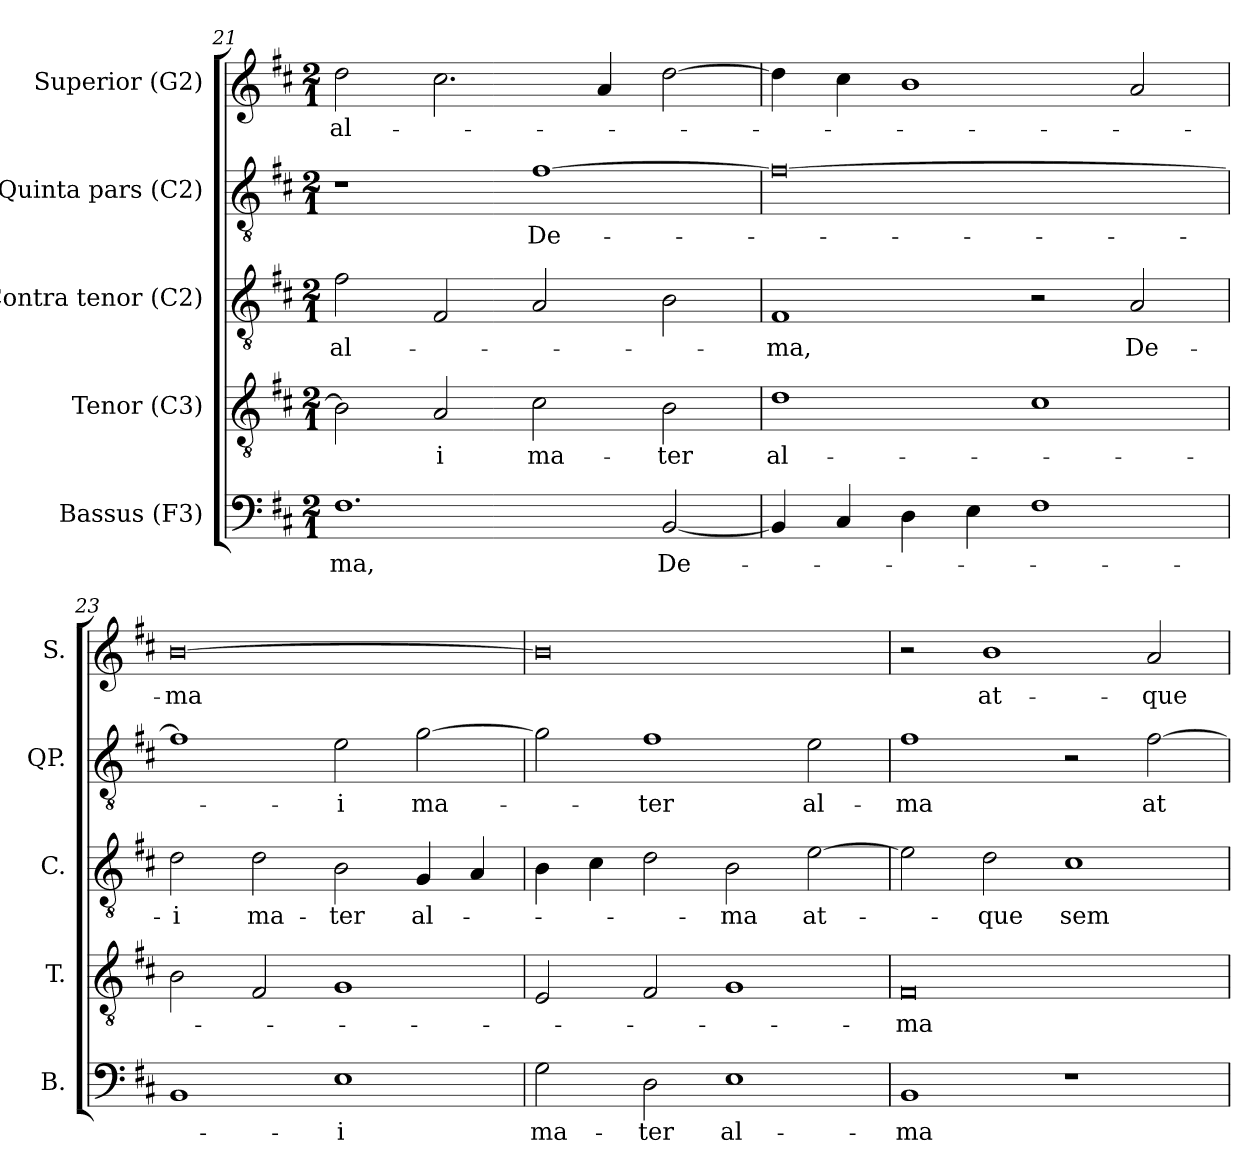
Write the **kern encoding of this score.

**kern	**text	**kern	**text	**kern	**text	**kern	**text	**kern	**text
*part5	*part5	*part4	*part4	*part3	*part3	*part2	*part2	*part1	*part1
*staff5	*staff5	*staff4	*staff4	*staff3	*staff3	*staff2	*staff2	*staff1	*staff1
*I"Bassus (F3)	*	*I"Tenor (C3)	*	*I"Contra tenor (C2)	*	*I"Quinta pars (C2)	*	*I"Superior (G2)	*
*I'B.	*	*I'T.	*	*I'C.	*	*I'QP.	*	*I'S.	*
!!LO:LB:g=z
*clefF4	*	*clefGv2	*	*clefGv2	*	*clefGv2	*	*clefG2	*
*	*	*ITrd7c12	*	*ITrd7c12	*	*ITrd7c12	*	*	*
*k[f#c#]	*	*k[f#c#]	*	*k[f#c#]	*	*k[f#c#]	*	*k[f#c#]	*
*D:	*	*D:	*	*D:	*	*D:	*	*D:	*
*M2/1	*	*M2/1	*	*M2/1	*	*M2/1	*	*M2/1	*
=21	=21	=21	=21	=21	=21	=21	=21	=21	=21
!	!LO:LY:b:color=#000000	!	!	!	!	!	!	!	!
!	!	!	!	!	!LO:LY:b:color=#000000	!	!	!	!
!	!	!	!	!	!	!	!	!	!LO:LY:b:color=#000000
1.F#i	-ma,	2BBi\]	.	2F#i\	al-	1r	.	2ddi\	al-
!	!	!	!LO:LY:b:color=#000000	!	!	!	!	!	!
.	.	2AAi/	-i	2FF#i/	.	.	.	2.cc#i\	.
!	!	!	!LO:LY:b:color=#000000	!	!	!	!	!	!
!	!	!	!	!	!	!	!LO:LY:b:color=#000000	!	!
.	.	2C#i\	ma-	2AAi/	.	[1F#i	De-	.	.
.	.	.	.	.	.	.	.	4ai/	.
!	!LO:LY:b:color=#000000	!	!	!	!	!	!	!	!
!	!	!	!LO:LY:b:color=#000000	!	!	!	!	!	!
[2BBi/	De-	2BBi\	-ter	2BBi\	.	.	.	[2ddi\	.
=22	=22	=22	=22	=22	=22	=22	=22	=22	=22
!	!	!	!LO:LY:b:color=#000000	!	!	!	!	!	!
!	!	!	!	!	!LO:LY:b:color=#000000	!	!	!	!
4BBi/]	.	1Di	al-	1FF#i	-ma,	0F#i_	.	4ddi\]	.
4C#i/	.	.	.	.	.	.	.	4cc#i\	.
4Di\	.	.	.	.	.	.	.	1bi	.
4Ei\	.	.	.	.	.	.	.	.	.
1F#i	.	1C#i	.	2r	.	.	.	.	.
!	!	!	!	!	!LO:LY:b:color=#000000	!	!	!	!
.	.	.	.	2AAi/	De-	.	.	2ai/	.
=23	=23	=23	=23	=23	=23	=23	=23	=23	=23
!	!	!	!	!	!LO:LY:b:color=#000000	!	!	!	!
!	!	!	!	!	!	!	!	!	!LO:LY:b:color=#000000
1BBi	.	2BBi\	.	2Di\	-i	1F#i]	.	[0bi	-ma
!	!	!	!	!	!LO:LY:b:color=#000000	!	!	!	!
.	.	2FF#i/	.	2Di\	ma-	.	.	.	.
!	!LO:LY:b:color=#000000	!	!	!	!	!	!	!	!
!	!	!	!	!	!LO:LY:b:color=#000000	!	!	!	!
!	!	!	!	!	!	!	!LO:LY:b:color=#000000	!	!
1Ei	-i	1GGi	.	2BBi\	-ter	2Ei\	-i	.	.
!	!	!	!	!	!LO:LY:b:color=#000000	!	!	!	!
!	!	!	!	!	!	!	!LO:LY:b:color=#000000	!	!
.	.	.	.	4GGi/	al-	[2Gi\	ma-	.	.
.	.	.	.	4AAi/	.	.	.	.	.
=24	=24	=24	=24	=24	=24	=24	=24	=24	=24
!	!LO:LY:b:color=#000000	!	!	!	!	!	!	!	!
2Gi\	ma-	2EEi/	.	4BBi\	.	2Gi\]	.	0bi]	.
.	.	.	.	4C#i\	.	.	.	.	.
!	!LO:LY:b:color=#000000	!	!	!	!	!	!	!	!
!	!	!	!	!	!	!	!LO:LY:b:color=#000000	!	!
2Di\	-ter	2FF#i/	.	2Di\	.	1F#i	-ter	.	.
!	!LO:LY:b:color=#000000	!	!	!	!	!	!	!	!
!	!	!	!	!	!LO:LY:b:color=#000000	!	!	!	!
1Ei	al-	1GGi	.	2BBi\	-ma	.	.	.	.
!	!	!	!	!	!LO:LY:b:color=#000000	!	!	!	!
!	!	!	!	!	!	!	!LO:LY:b:color=#000000	!	!
.	.	.	.	[2Ei\	at-	2Ei\	al-	.	.
!!LO:PB:g=z
=25	=25	=25	=25	=25	=25	=25	=25	=25	=25
!	!LO:LY:b:color=#000000	!	!	!	!	!	!	!	!
!	!	!	!LO:LY:b:color=#000000	!	!	!	!	!	!
!	!	!	!	!	!	!	!LO:LY:b:color=#000000	!	!
1BBi	-ma	0FF#i	-ma	2Ei\]	.	1F#i	-ma	2r	.
!	!	!	!	!	!LO:LY:b:color=#000000	!	!	!	!
!	!	!	!	!	!	!	!	!	!LO:LY:b:color=#000000
.	.	.	.	2Di\	-que	.	.	1bi	at-
!	!	!	!	!	!LO:LY:b:color=#000000	!	!	!	!
1r	.	.	.	1C#i	sem-	2r	.	.	.
!	!	!	!	!	!	!	!LO:LY:b:color=#000000	!	!
!	!	!	!	!	!	!	!	!	!LO:LY:b:color=#000000
.	.	.	.	.	.	[2F#i\	at-	2ai/	-que
=	=	=	=	=	=	=	=	=	=
*-	*-	*-	*-	*-	*-	*-	*-	*-	*-
